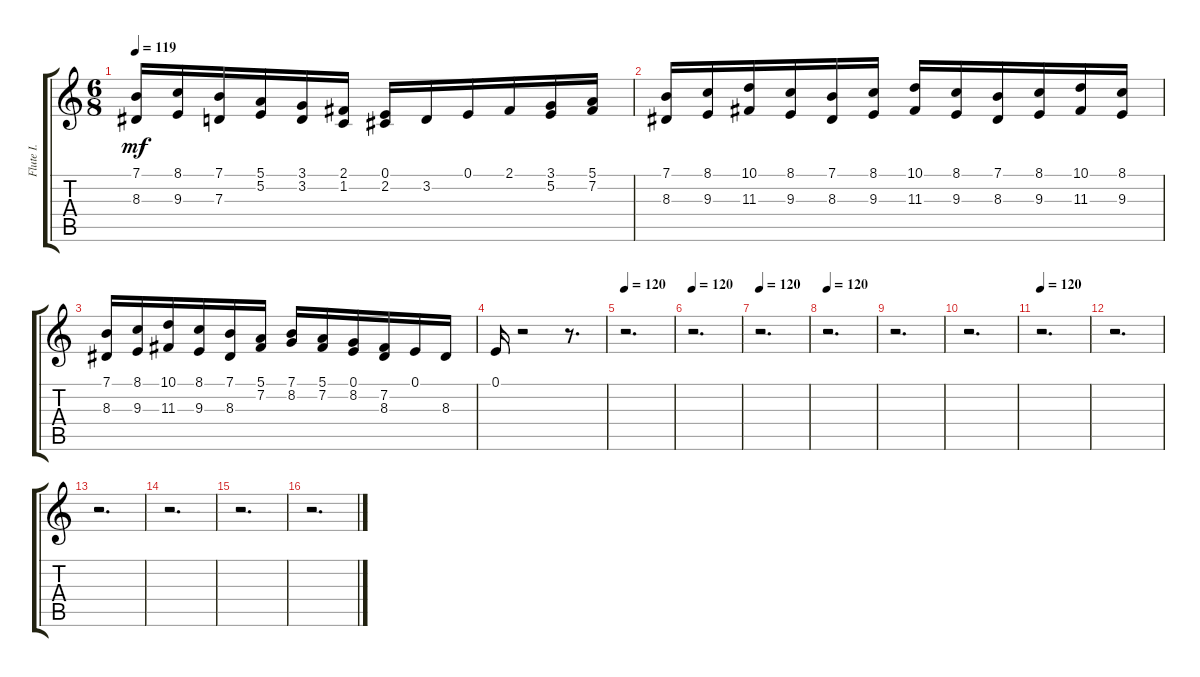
\track ("Flute I." "Flute I.") {instrument flute}
\staff {score tabs}
\tuning (E4 B3 G3 D3 A2 E2) {hide}
\ts (6 8)
\tempo 119
\clef g2
\ks c
(7.1 8.3).16{dy mf} (8.1 9.3).16 (7.1 7.3).16 (5.1 5.2).16 (3.1 3.2).16 (2.1 1.2).16 (0.1 2.2).16 3.2.16 0.1.16 2.1.16 (3.1 5.2).16 (5.1 7.2).16 |
(7.1 8.3).16 (8.1 9.3).16 (10.1 11.3).16 (8.1 9.3).16 (7.1 8.3).16 (8.1 9.3).16 (10.1 11.3).16 (8.1 9.3).16 (7.1 8.3).16 (8.1 9.3).16 (10.1 11.3).16 (8.1 9.3).16 |
(7.1 8.3).16 (8.1 9.3).16 (10.1 11.3).16 (8.1 9.3).16 (7.1 8.3).16 (5.1 7.2).16 (7.1 8.2).16 (5.1 7.2).16 (0.1 8.2).16 (7.2 8.3).16 0.1.16 8.3.16 |
0.1.16 r.2 r.8{d} |
\tempo 120
r.2{d} |
\tempo 120
r.2{d} |
\tempo 120
r.2{d} |
\tempo 120
r.2{d} |
r.2{d} |
r.2{d} |
\tempo 120
r.2{d} |
r.2{d} |
r.2{d} |
r.2{d} |
r.2{d} |
r.2{d}
